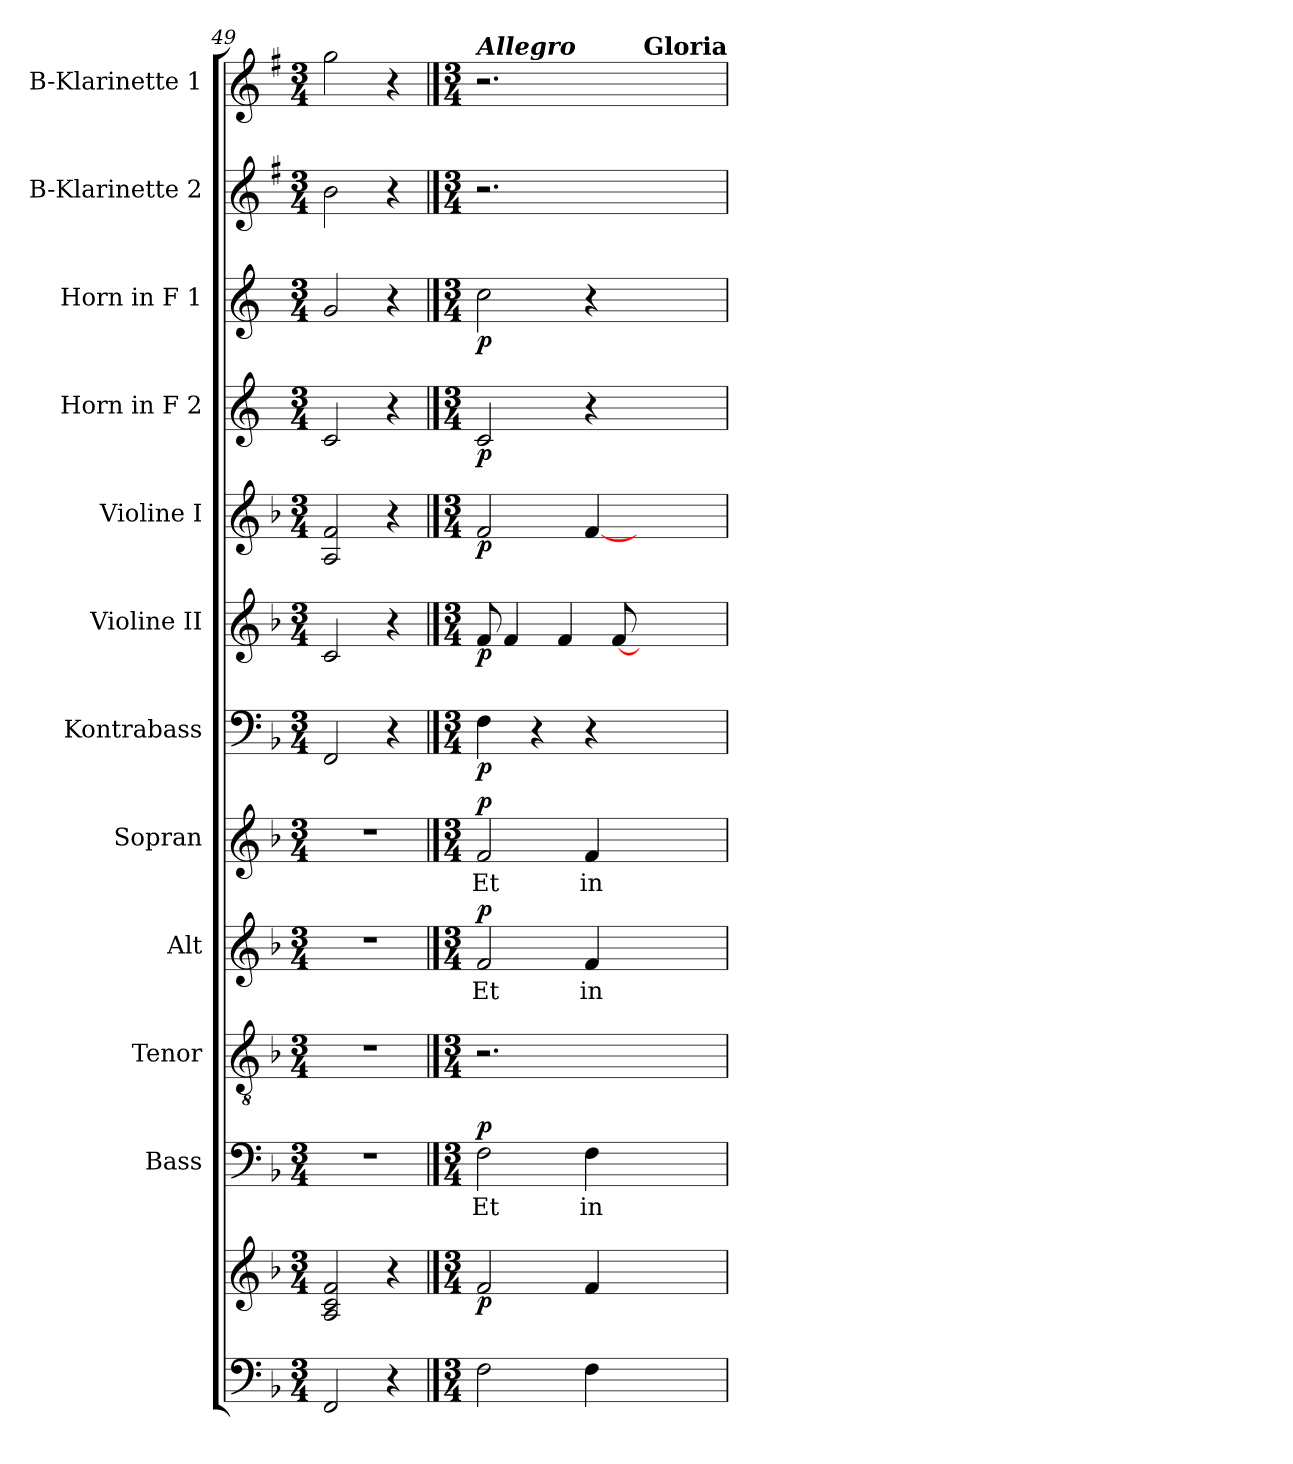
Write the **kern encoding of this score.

**kern	**kern	**dynam	**kern	**text	**dynam	**kern	**kern	**text	**dynam	**kern	**text	**dynam	**kern	**dynam	**kern	**dynam	**kern	**dynam	**kern	**dynam	**kern	**dynam	**kern	**kern
*part12	*part12	*part12	*part11	*part11	*part11	*part10	*part9	*part9	*part9	*part8	*part8	*part8	*part7	*part7	*part6	*part6	*part5	*part5	*part4	*part4	*part3	*part3	*part2	*part1
*staff13	*staff12	*staff12/13	*staff11	*staff11	*staff11	*staff10	*staff9	*staff9	*staff9	*staff8	*staff8	*staff8	*staff7	*staff7	*staff6	*staff6	*staff5	*staff5	*staff4	*staff4	*staff3	*staff3	*staff2	*staff1
*	*	*	*I"Bass	*	*	*I"Tenor	*I"Alt	*	*	*I"Sopran	*	*	*I"Kontrabass	*	*I"Violine II	*	*I"Violine I	*	*I"Horn in F 2	*	*I"Horn in F 1	*	*I"B-Klarinette 2	*I"B-Klarinette 1
*	*	*	*I'B.	*	*	*I'T.	*I'A.	*	*	*I'S.	*	*	*I'Kb.	*	*I'Vl. II	*	*I'Vl. I	*	*	*	*	*	*I'B Kl. 2	*I'B Kl. 1
*clefF4	*clefG2	*	*clefF4	*	*	*clefGv2	*clefG2	*	*	*clefG2	*	*	*clefF4	*	*clefG2	*	*clefG2	*	*clefG2	*	*clefG2	*	*clefG2	*clefG2
*	*	*	*	*	*	*	*	*	*	*	*	*	*ITrd7c12	*	*	*	*	*	*ITrd4c7	*	*ITrd4c7	*	*ITrd1c2	*ITrd1c2
*k[b-]	*k[b-]	*	*k[b-]	*	*	*k[b-]	*k[b-]	*	*	*k[b-]	*	*	*k[b-]	*	*k[b-]	*	*k[b-]	*	*k[b-]	*	*k[b-]	*	*k[b-]	*k[b-]
*F:	*F:	*	*F:	*	*	*F:	*F:	*	*	*F:	*	*	*F:	*	*F:	*	*F:	*	*F:	*	*F:	*	*F:	*F:
*M3/4	*M3/4	*	*M3/4	*	*	*M3/4	*M3/4	*	*	*M3/4	*	*	*M3/4	*	*M3/4	*	*M3/4	*	*M3/4	*	*M3/4	*	*M3/4	*M3/4
=49	=49	=49	=49	=49	=49	=49	=49	=49	=49	=49	=49	=49	=49	=49	=49	=49	=49	=49	=49	=49	=49	=49	=49	=49
2FF/	2A/ 2c/ 2f/	.	2.r	.	.	2.r	2.r	.	.	2.r	.	.	2FFF/	.	2c/	.	2A/ 2f/	.	2F/	.	2c/	.	2a\	2ff\
4r	4r	.	.	.	.	.	.	.	.	.	.	.	4r	.	4r	.	4r	.	4r	.	4r	.	4r	4r
!!LO:PB:g=z
==50	==50	==50	==50	==50	==50	==50	==50	==50	==50	==50	==50	==50	==50	==50	==50	==50	==50	==50	==50	==50	==50	==50	==50	==50
*M3/4	*M3/4	*	*M3/4	*	*	*M3/4	*M3/4	*	*	*M3/4	*	*	*M3/4	*	*M3/4	*	*M3/4	*	*M3/4	*	*M3/4	*	*M3/4	*M3/4
!	!	!	!	!	!	!	!	!	!	!	!	!	!	!	!	!	!	!	!	!	!	!	!	!LO:TX:a:Bi:t=Allegro
!	!	!LO:DY:b	!	!LO:LY:b	!LO:DY:a	!	!	!LO:LY:b	!LO:DY:a	!	!LO:LY:b	!LO:DY:a	!	!LO:DY:b	!	!LO:DY:b	!	!LO:DY:b	!	!LO:DY:b	!	!LO:DY:b	!	!
2F\	2f/	p	2F\	Et	p	2.r	2f/	Et	p	2f/	Et	p	4FF\	p	8f/	p	2f/	p	2F/	p	2f\	p	2.r	2.r
.	.	.	.	.	.	.	.	.	.	.	.	.	.	.	4f/	.	.	.	.	.	.	.	.	.
.	.	.	.	.	.	.	.	.	.	.	.	.	4r	.	.	.	.	.	.	.	.	.	.	.
.	.	.	.	.	.	.	.	.	.	.	.	.	.	.	4f/	.	.	.	.	.	.	.	.	.
!	!	!	!	!LO:LY:b	!	!	!	!LO:LY:b	!	!	!LO:LY:b	!	!	!	!	!	!	!	!	!	!	!	!	!
4F\	4f/	.	4F\	in	.	.	4f/	in	.	4f/	in	.	4r	.	.	.	[4f/	.	4r	.	4r	.	.	.
.	.	.	.	.	.	.	.	.	.	.	.	.	.	.	[8f/	.	.	.	.	.	.	.	.	.
2..ryy	2..ryy	.	2..ryy	.	.	2..ryy	2..ryy	.	.	2..ryy	.	.	2..ryy	.	2..ryy	.	2..ryy	.	2..ryy	.	2..ryy	.	2..ryy	2..ryy
!	!	!	!	!	!	!	!	!	!	!	!	!	!	!	!	!	!	!	!	!	!	!	!	!LO:TX:a:B:t=Gloria
=	=	=	=	=	=	=	=	=	=	=	=	=	=	=	=	=	=	=	=	=	=	=	=	=
*-	*-	*-	*-	*-	*-	*-	*-	*-	*-	*-	*-	*-	*-	*-	*-	*-	*-	*-	*-	*-	*-	*-	*-	*-
